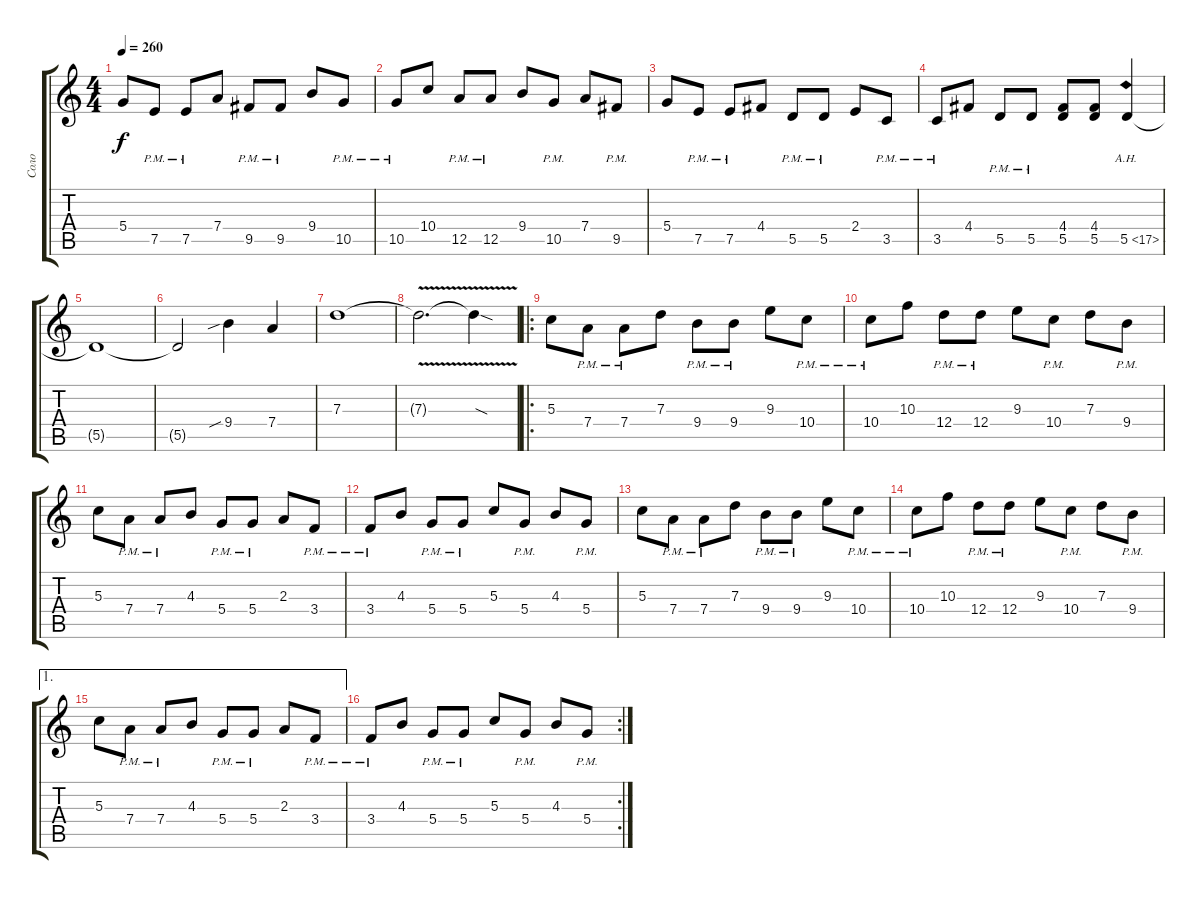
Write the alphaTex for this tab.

\track ("Соло" "Соло") {instrument distortionguitar}
\staff {score tabs}
\tuning (E4 B3 G3 D3 A2 E2) {hide}
\ts (4 4)
\tempo 260
\clef g2
\ks c
5.4.8{dy f} 7.5{pm}.8 7.5{pm}.8 7.4.8 9.5{pm}.8 9.5{pm}.8 9.4.8 10.5{pm}.8 |
10.5{pm}.8 10.4.8 12.5{pm}.8 12.5{pm}.8 9.4.8 10.5{pm}.8 7.4.8 9.5{pm}.8 |
5.4.8 7.5{pm}.8 7.5{pm}.8 4.4.8 5.5{pm}.8 5.5{pm}.8 2.4.8 3.5{pm}.8 |
3.5{pm}.8 4.4.8 5.5{pm}.8 5.5{pm}.8 (4.4 5.5).8 (4.4 5.5).8 5.5{ah 12}.4 |
5.5{t}.1 |
5.5{t}.2 9.4{sib}.4 7.4.4 |
7.3.1 |
7.3{v t}.2{d} 7.3{sod t}.4 |
\ro
5.3.8 7.4{pm}.8 7.4{pm}.8 7.3.8 9.4{pm}.8 9.4{pm}.8 9.3.8 10.4{pm}.8 |
10.4{pm}.8 10.3.8 12.4{pm}.8 12.4{pm}.8 9.3.8 10.4{pm}.8 7.3.8 9.4{pm}.8 |
5.3.8 7.4{pm}.8 7.4{pm}.8 4.3.8 5.4{pm}.8 5.4{pm}.8 2.3.8 3.4{pm}.8 |
3.4{pm}.8 4.3.8 5.4{pm}.8 5.4{pm}.8 5.3.8 5.4{pm}.8 4.3.8 5.4{pm}.8 |
5.3.8 7.4{pm}.8 7.4{pm}.8 7.3.8 9.4{pm}.8 9.4{pm}.8 9.3.8 10.4{pm}.8 |
10.4{pm}.8 10.3.8 12.4{pm}.8 12.4{pm}.8 9.3.8 10.4{pm}.8 7.3.8 9.4{pm}.8 |
\ae 1
5.3.8 7.4{pm}.8 7.4{pm}.8 4.3.8 5.4{pm}.8 5.4{pm}.8 2.3.8 3.4{pm}.8 |
\rc 2
3.4{pm}.8 4.3.8 5.4{pm}.8 5.4{pm}.8 5.3.8 5.4{pm}.8 4.3.8 5.4{pm}.8
